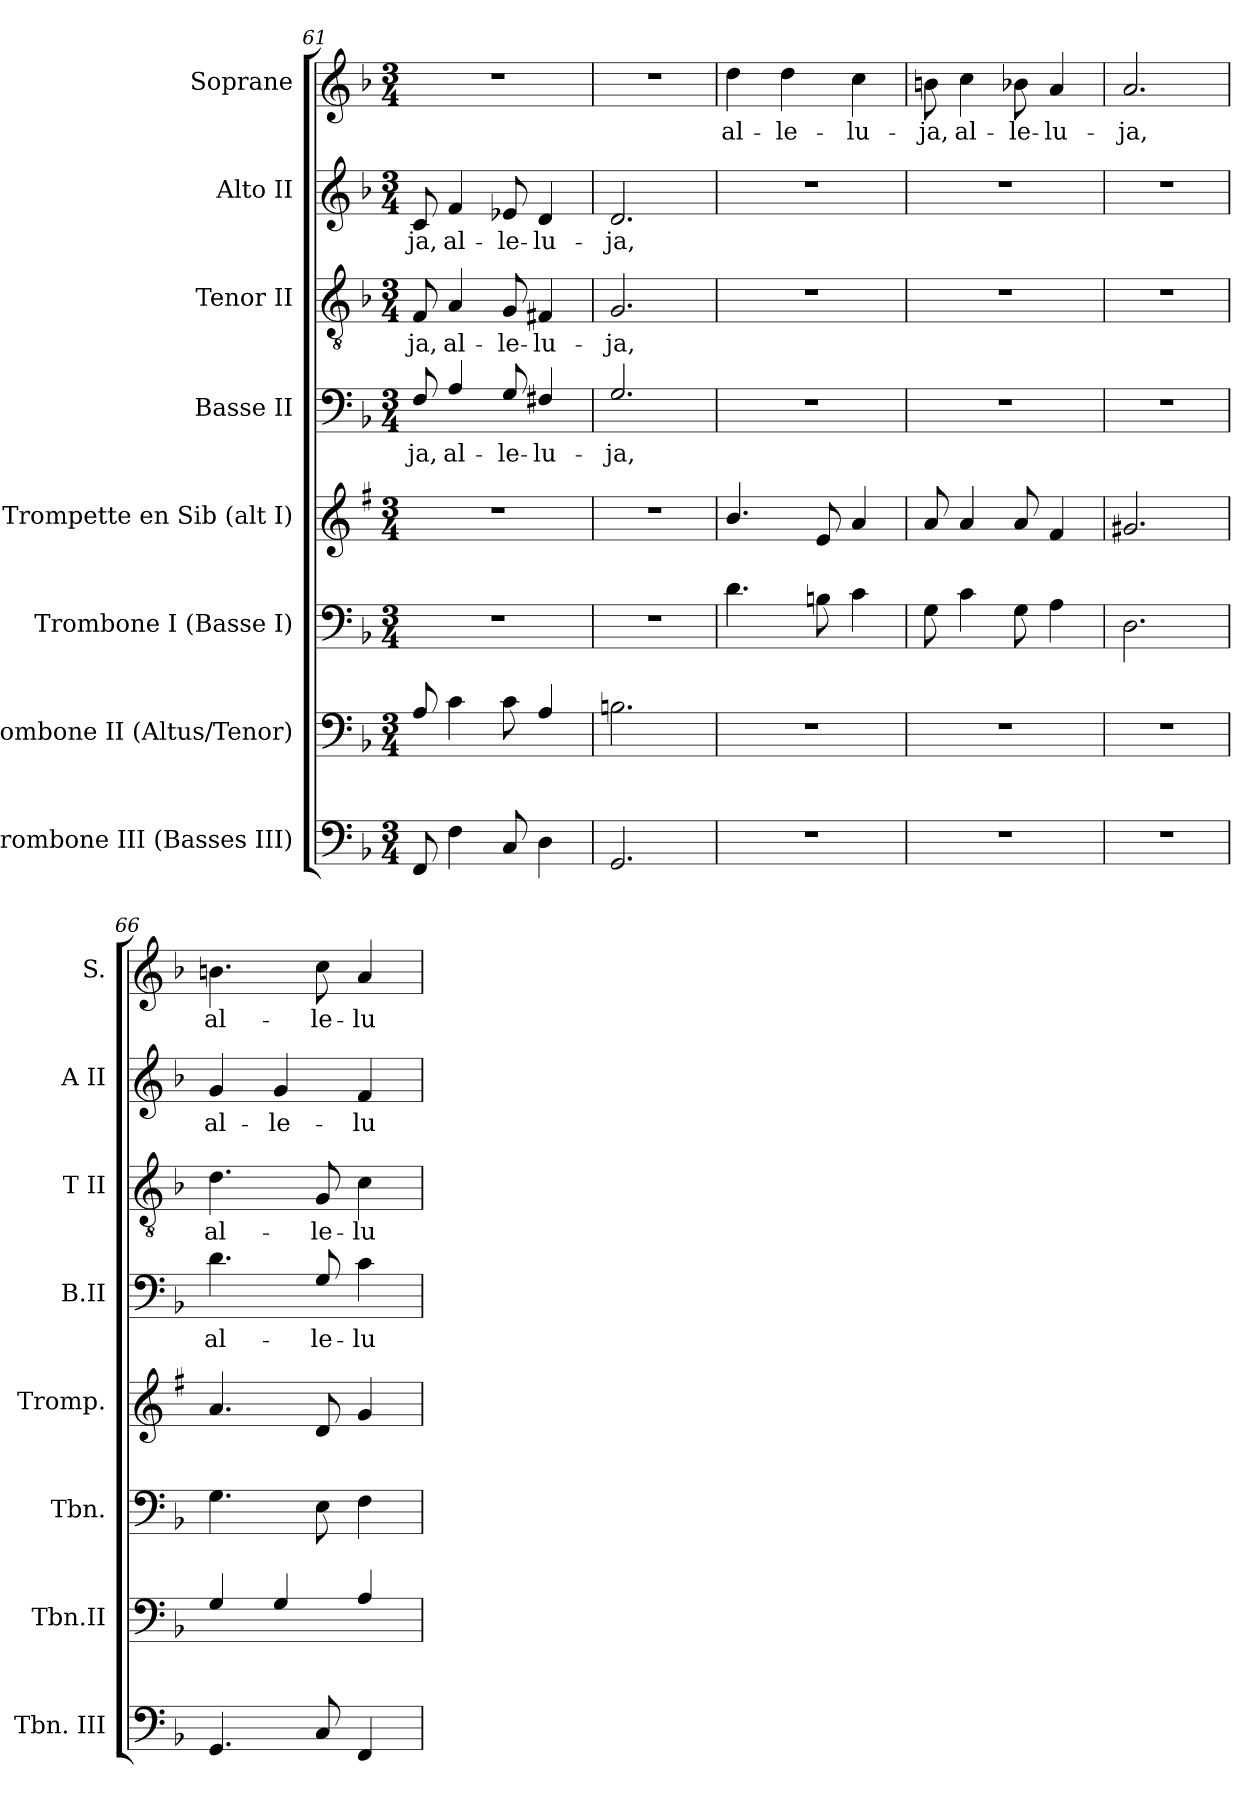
**kern	**kern	**kern	**kern	**kern	**text	**kern	**text	**kern	**text	**kern	**text
*part8	*part7	*part6	*part5	*part4	*part4	*part3	*part3	*part2	*part2	*part1	*part1
*staff8	*staff7	*staff6	*staff5	*staff4	*staff4	*staff3	*staff3	*staff2	*staff2	*staff1	*staff1
*I"Trombone III (Basses III)	*I"Trombone II (Altus/Tenor)	*I"Trombone I (Basse I)	*I"Trompette en Sib (alt I)	*I"Basse II	*	*I"Tenor II	*	*I"Alto II	*	*I"Soprane	*
*I'Tbn. III	*I'Tbn.II	*I'Tbn.	*I'Tromp.	*I'B.II	*	*I'T II	*	*I'A II	*	*I'S.	*
*clefF4	*clefF4	*clefF4	*clefG2	*clefF4	*	*clefGv2	*	*clefG2	*	*clefG2	*
*	*	*	*ITrd1c2	*	*	*	*	*	*	*	*
*k[b-]	*k[b-]	*k[b-]	*k[b-]	*k[b-]	*	*k[b-]	*	*k[b-]	*	*k[b-]	*
*F:	*F:	*F:	*F:	*F:	*	*F:	*	*F:	*	*F:	*
*M3/4	*M3/4	*M3/4	*M3/4	*M3/4	*	*M3/4	*	*M3/4	*	*M3/4	*
=61	=61	=61	=61	=61	=61	=61	=61	=61	=61	=61	=61
!	!	!	!	!	!LO:LY:b	!	!LO:LY:b	!	!LO:LY:b	!	!
8FF/	8A/	2.r	2.r	8F/	-ja,	8F/	-ja,	8c/	-ja,	2.r	.
!	!	!	!	!	!LO:LY:b	!	!LO:LY:b	!	!LO:LY:b	!	!
4F\	4c\	.	.	4A/	al-	4A/	al-	4f/	al-	.	.
!	!	!	!	!	!LO:LY:b	!	!LO:LY:b	!	!LO:LY:b	!	!
8C/	8c\	.	.	8G/	-le-	8G/	-le-	8e-X/	-le-	.	.
!	!	!	!	!	!LO:LY:b	!	!LO:LY:b	!	!LO:LY:b	!	!
4D\	4A/	.	.	4F#X/	-lu-	4F#X/	-lu-	4d/	-lu-	.	.
=62	=62	=62	=62	=62	=62	=62	=62	=62	=62	=62	=62
!	!	!	!	!	!LO:LY:b	!	!LO:LY:b	!	!LO:LY:b	!	!
2.GG/	2.Bn\	2.r	2.r	2.G/	-ja,	2.G/	-ja,	2.d/	-ja,	2.r	.
=63	=63	=63	=63	=63	=63	=63	=63	=63	=63	=63	=63
!	!	!	!	!	!	!	!	!	!	!	!LO:LY:b
2.r	2.r	4.d\	4.a/	2.r	.	2.r	.	2.r	.	4dd\	al-
!	!	!	!	!	!	!	!	!	!	!	!LO:LY:b
.	.	.	.	.	.	.	.	.	.	4dd\	-le-
.	.	8Bn\	8d/	.	.	.	.	.	.	.	.
!	!	!	!	!	!	!	!	!	!	!	!LO:LY:b
.	.	4c\	4g/	.	.	.	.	.	.	4cc\	-lu-
=64	=64	=64	=64	=64	=64	=64	=64	=64	=64	=64	=64
!	!	!	!	!	!	!	!	!	!	!	!LO:LY:b
2.r	2.r	8G\	8g/	2.r	.	2.r	.	2.r	.	8bn\	-ja,
!	!	!	!	!	!	!	!	!	!	!	!LO:LY:b
.	.	4c\	4g/	.	.	.	.	.	.	4cc\	al-
!	!	!	!	!	!	!	!	!	!	!	!LO:LY:b
.	.	8G\	8g/	.	.	.	.	.	.	8b-X\	-le-
!	!	!	!	!	!	!	!	!	!	!	!LO:LY:b
.	.	4A\	4e/	.	.	.	.	.	.	4a/	-lu-
=65	=65	=65	=65	=65	=65	=65	=65	=65	=65	=65	=65
!	!	!	!	!	!	!	!	!	!	!	!LO:LY:b
2.r	2.r	2.D\	2.f#X/	2.r	.	2.r	.	2.r	.	2.a/	-ja,
=66	=66	=66	=66	=66	=66	=66	=66	=66	=66	=66	=66
!	!	!	!	!	!LO:LY:b	!	!LO:LY:b	!	!LO:LY:b	!	!LO:LY:b
4.GG/	4G/	4.G\	4.g/	4.d\	al-	4.d\	al-	4g/	al-	4.bn\	al-
!	!	!	!	!	!	!	!	!	!LO:LY:b	!	!
.	4G/	.	.	.	.	.	.	4g/	-le-	.	.
!	!	!	!	!	!LO:LY:b	!	!LO:LY:b	!	!	!	!LO:LY:b
8C/	.	8E\	8c/	8G/	-le-	8G/	-le-	.	.	8cc\	-le-
!	!	!	!	!	!LO:LY:b	!	!LO:LY:b	!	!LO:LY:b	!	!LO:LY:b
4FF/	4A/	4F\	4f/	4c\	-lu-	4c\	-lu-	4f/	-lu-	4a/	-lu-
=	=	=	=	=	=	=	=	=	=	=	=
*-	*-	*-	*-	*-	*-	*-	*-	*-	*-	*-	*-
